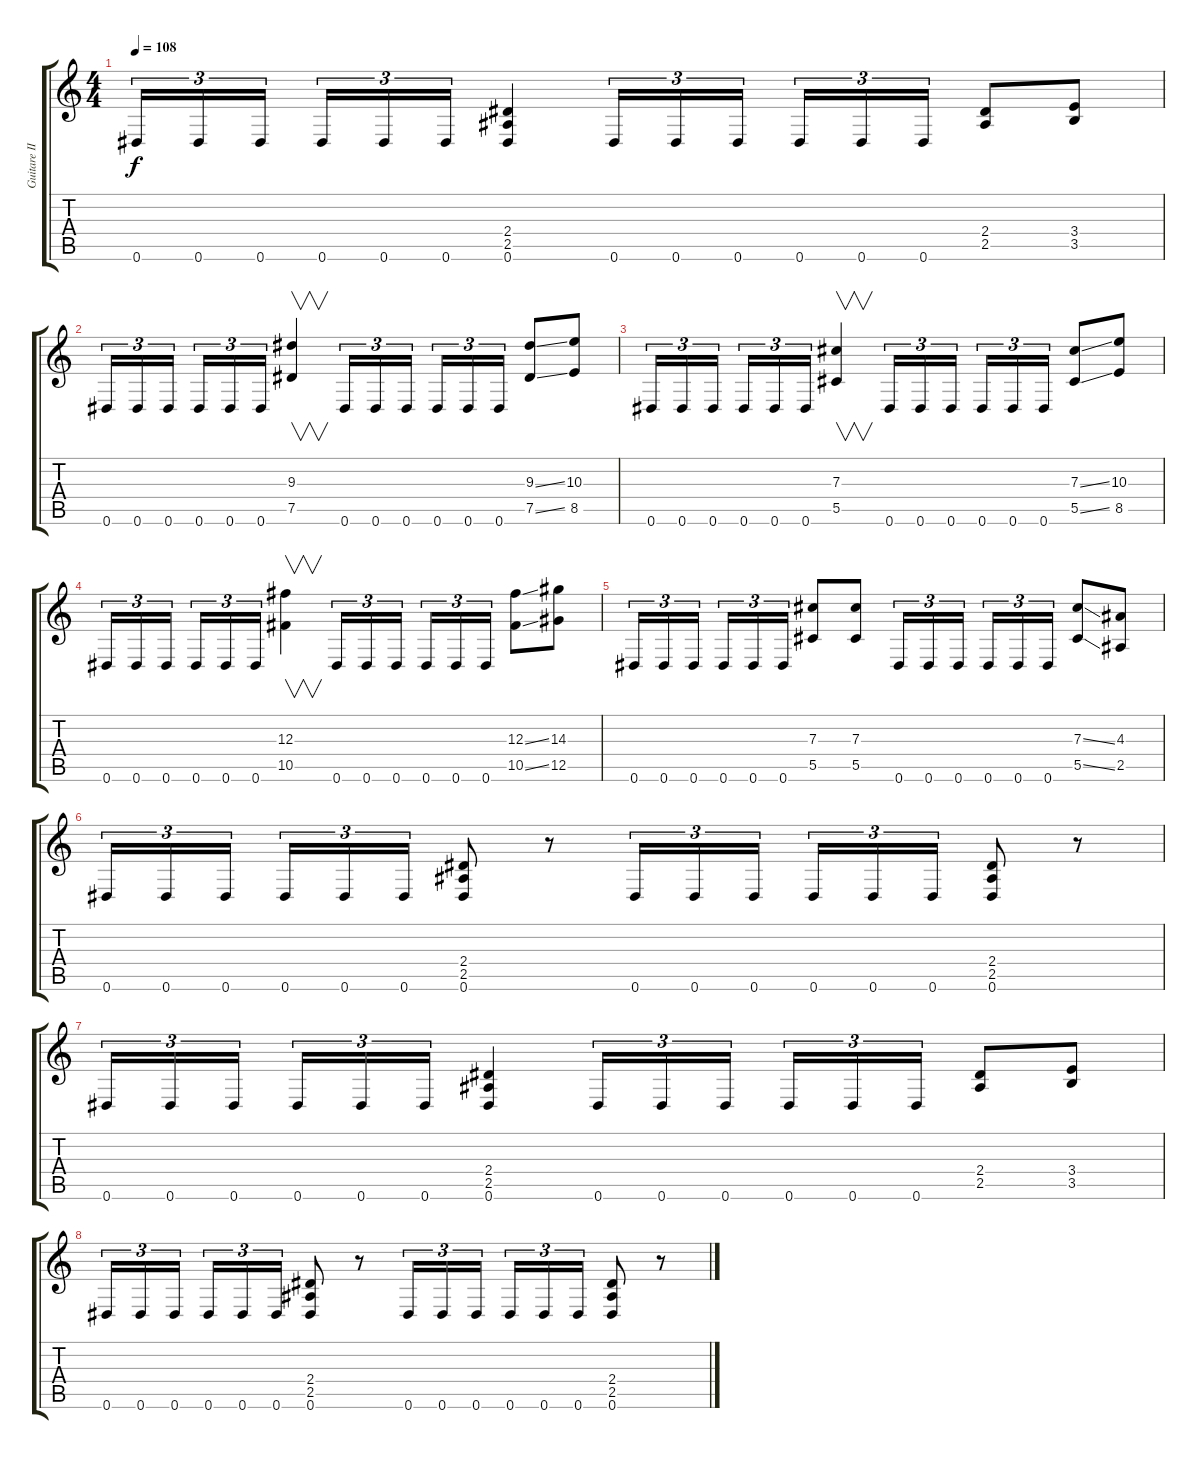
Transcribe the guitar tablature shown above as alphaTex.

\track ("Guitare II ( James )" "Guitare II") {instrument electricguitarclean}
\staff {score tabs}
\tuning (Eb4 Bb3 Gb3 Db3 Ab2 Eb2) {hide}
\ts (4 4)
\tempo 108
\clef g2
\ks c
0.6.16{tu (3 2) dy f} 0.6.16{tu (3 2)} 0.6.16{tu (3 2)} 0.6.16{tu (3 2)} 0.6.16{tu (3 2)} 0.6.16{tu (3 2)} (2.4 2.5 0.6).4 0.6.16{tu (3 2)} 0.6.16{tu (3 2)} 0.6.16{tu (3 2)} 0.6.16{tu (3 2)} 0.6.16{tu (3 2)} 0.6.16{tu (3 2)} (2.4 2.5).8 (3.4 3.5).8 |
0.6.16{tu (3 2)} 0.6.16{tu (3 2)} 0.6.16{tu (3 2)} 0.6.16{tu (3 2)} 0.6.16{tu (3 2)} 0.6.16{tu (3 2)} (9.3 7.5).4{v} 0.6.16{tu (3 2)} 0.6.16{tu (3 2)} 0.6.16{tu (3 2)} 0.6.16{tu (3 2)} 0.6.16{tu (3 2)} 0.6.16{tu (3 2)} (9.3{ss} 7.5{ss}).8 (10.3 8.5).8 |
0.6.16{tu (3 2)} 0.6.16{tu (3 2)} 0.6.16{tu (3 2)} 0.6.16{tu (3 2)} 0.6.16{tu (3 2)} 0.6.16{tu (3 2)} (7.3 5.5).4{v} 0.6.16{tu (3 2)} 0.6.16{tu (3 2)} 0.6.16{tu (3 2)} 0.6.16{tu (3 2)} 0.6.16{tu (3 2)} 0.6.16{tu (3 2)} (7.3{ss} 5.5{ss}).8 (10.3 8.5).8 |
0.6.16{tu (3 2)} 0.6.16{tu (3 2)} 0.6.16{tu (3 2)} 0.6.16{tu (3 2)} 0.6.16{tu (3 2)} 0.6.16{tu (3 2)} (12.3 10.5).4{v} 0.6.16{tu (3 2)} 0.6.16{tu (3 2)} 0.6.16{tu (3 2)} 0.6.16{tu (3 2)} 0.6.16{tu (3 2)} 0.6.16{tu (3 2)} (12.3{ss} 10.5{ss}).8 (14.3 12.5).8 |
0.6.16{tu (3 2)} 0.6.16{tu (3 2)} 0.6.16{tu (3 2)} 0.6.16{tu (3 2)} 0.6.16{tu (3 2)} 0.6.16{tu (3 2)} (7.3 5.5).8 (7.3 5.5).8 0.6.16{tu (3 2)} 0.6.16{tu (3 2)} 0.6.16{tu (3 2)} 0.6.16{tu (3 2)} 0.6.16{tu (3 2)} 0.6.16{tu (3 2)} (7.3{ss} 5.5{ss}).8 (4.3 2.5).8 |
0.6.16{tu (3 2)} 0.6.16{tu (3 2)} 0.6.16{tu (3 2)} 0.6.16{tu (3 2)} 0.6.16{tu (3 2)} 0.6.16{tu (3 2)} (2.4 2.5 0.6).8 r.8 0.6.16{tu (3 2)} 0.6.16{tu (3 2)} 0.6.16{tu (3 2)} 0.6.16{tu (3 2)} 0.6.16{tu (3 2)} 0.6.16{tu (3 2)} (2.4 2.5 0.6).8 r.8 |
0.6.16{tu (3 2)} 0.6.16{tu (3 2)} 0.6.16{tu (3 2)} 0.6.16{tu (3 2)} 0.6.16{tu (3 2)} 0.6.16{tu (3 2)} (2.4 2.5 0.6).4 0.6.16{tu (3 2)} 0.6.16{tu (3 2)} 0.6.16{tu (3 2)} 0.6.16{tu (3 2)} 0.6.16{tu (3 2)} 0.6.16{tu (3 2)} (2.4 2.5).8 (3.4 3.5).8 |
0.6.16{tu (3 2)} 0.6.16{tu (3 2)} 0.6.16{tu (3 2)} 0.6.16{tu (3 2)} 0.6.16{tu (3 2)} 0.6.16{tu (3 2)} (2.4 2.5 0.6).8 r.8 0.6.16{tu (3 2)} 0.6.16{tu (3 2)} 0.6.16{tu (3 2)} 0.6.16{tu (3 2)} 0.6.16{tu (3 2)} 0.6.16{tu (3 2)} (2.4 2.5 0.6).8 r.8
